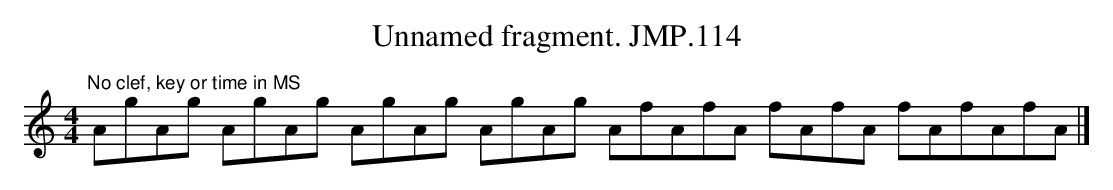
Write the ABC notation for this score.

X:1
T:Unnamed fragment. JMP.114
M:4/4
L:1/8
K:C major
"No clef, key or time in MS"\
AgAg AgAg AgAg AgAg AfAfA fAfA fAfAfA|]
